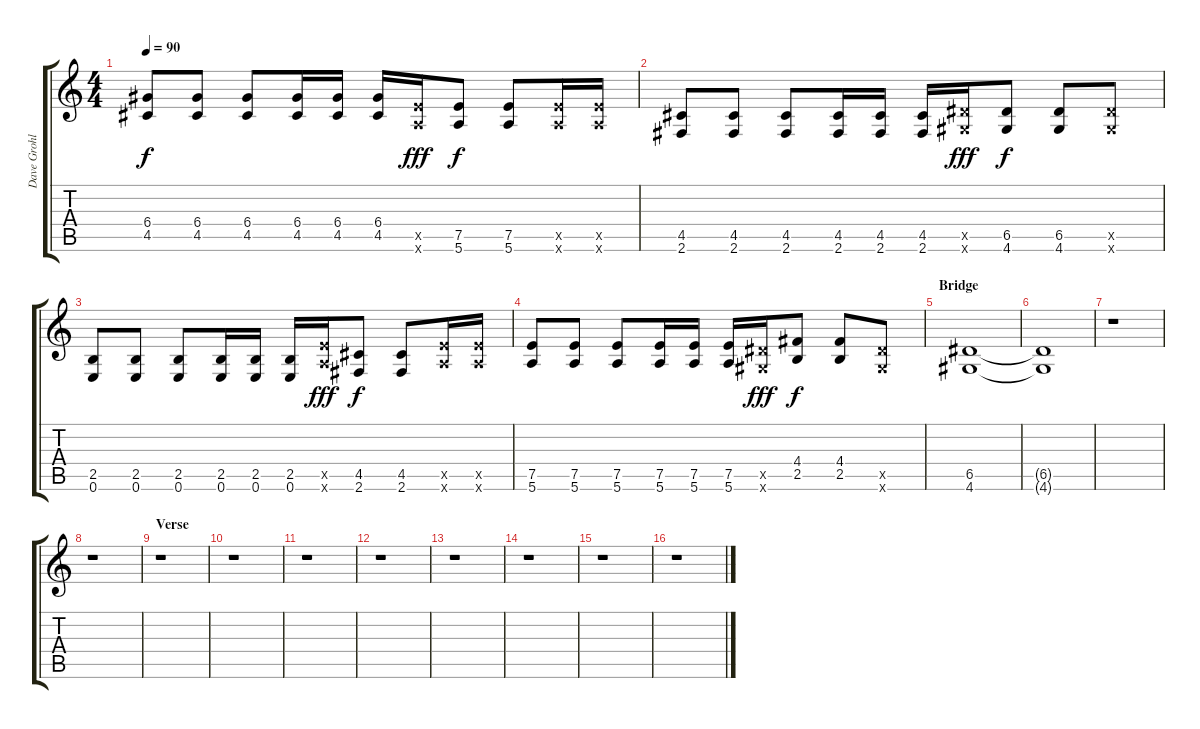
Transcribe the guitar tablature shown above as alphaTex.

\track ("Dave Grohl" "Dave Grohl") {instrument overdrivenguitar}
\staff {score tabs}
\tuning (E4 B3 G3 D3 A2 E2) {hide}
\ts (4 4)
\tempo 90
\clef g2
\ks c
(6.4 4.5).8{dy f} (6.4 4.5).8 (6.4 4.5).8 (6.4 4.5).16 (6.4 4.5).16 (6.4 4.5).16 (7.5{x} 5.6{x}).16{dy fff} (7.5 5.6).8{dy f} (7.5 5.6).8 (7.5{x} 5.6{x}).16 (7.5{x} 5.6{x}).16 |
(4.5 2.6).8 (4.5 2.6).8 (4.5 2.6).8 (4.5 2.6).16 (4.5 2.6).16 (4.5 2.6).16 (6.5{x} 4.6{x}).16{dy fff} (6.5 4.6).8{dy f} (6.5 4.6).8 (6.5{x} 4.6{x}).8 |
(2.5 0.6).8 (2.5 0.6).8 (2.5 0.6).8 (2.5 0.6).16 (2.5 0.6).16 (2.5 0.6).16 (7.5{x} 5.6{x}).16{dy fff} (4.5 2.6).8{dy f} (4.5 2.6).8 (7.5{x} 5.6{x}).16 (7.5{x} 5.6{x}).16 |
(7.5 5.6).8 (7.5 5.6).8 (7.5 5.6).8 (7.5 5.6).16 (7.5 5.6).16 (7.5 5.6).16 (6.5{x} 4.6{x}).16{dy fff} (4.4 2.5).8{dy f} (4.4 2.5).8 (6.5{x} 4.6{x}).8 |
\section ("" "Bridge")
(6.5 4.6).1{volume 0} |
(6.5{t} 4.6{t}).1 |
r.1{volume 14} |
r.1 |
\section ("" "Verse")
r.1 |
r.1 |
r.1 |
r.1 |
r.1 |
r.1 |
r.1 |
r.1
